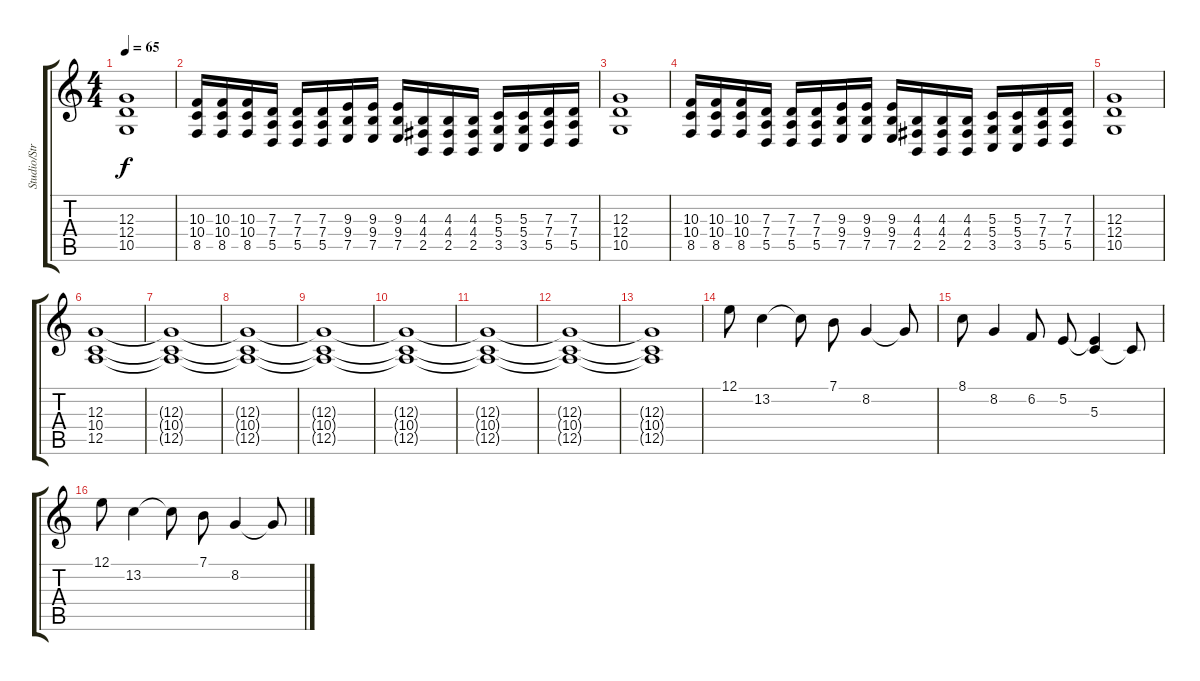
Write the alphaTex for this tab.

\track ("Studio/Strings" "Studio/Str") {instrument stringensemble1}
\staff {score tabs}
\tuning (E4 B3 G3 D3 A2 E2) {hide}
\ts (4 4)
\tempo 65
\clef g2
\ks c
(12.3 12.4 10.5).1{dy f} |
(10.3 10.4 8.5).16 (10.3 10.4 8.5).16 (10.3 10.4 8.5).16 (7.3 7.4 5.5).16 (7.3 7.4 5.5).16 (7.3 7.4 5.5).16 (9.3 9.4 7.5).16 (9.3 9.4 7.5).16 (9.3 9.4 7.5).16 (4.3 4.4 2.5).16 (4.3 4.4 2.5).16 (4.3 4.4 2.5).16 (5.3 5.4 3.5).16 (5.3 5.4 3.5).16 (7.3 7.4 5.5).16 (7.3 7.4 5.5).16 |
(12.3 12.4 10.5).1 |
(10.3 10.4 8.5).16 (10.3 10.4 8.5).16 (10.3 10.4 8.5).16 (7.3 7.4 5.5).16 (7.3 7.4 5.5).16 (7.3 7.4 5.5).16 (9.3 9.4 7.5).16 (9.3 9.4 7.5).16 (9.3 9.4 7.5).16 (4.3 4.4 2.5).16 (4.3 4.4 2.5).16 (4.3 4.4 2.5).16 (5.3 5.4 3.5).16 (5.3 5.4 3.5).16 (7.3 7.4 5.5).16 (7.3 7.4 5.5).16 |
(12.3 12.4 10.5).1 |
(12.3 10.4 12.5).1{volume 10 instrument stringensemble1} |
(12.3{t} 10.4{t} 12.5{t}).1 |
(12.3{t} 10.4{t} 12.5{t}).1 |
(12.3{t} 10.4{t} 12.5{t}).1 |
(12.3{t} 10.4{t} 12.5{t}).1 |
(12.3{t} 10.4{t} 12.5{t}).1 |
(12.3{t} 10.4{t} 12.5{t}).1 |
(12.3{t} 10.4{t} 12.5{t}).1 |
12.1.8{volume 13 instrument drawbarorgan} 13.2.4 13.2{t}.8 7.1.8 8.2.4 8.2{t}.8 |
8.1.8 8.2.4 6.2.8 5.2.8 (5.2{t} 5.3).4 5.3{t}.8 |
12.1.8 13.2.4 13.2{t}.8 7.1.8 8.2.4 8.2{t}.8
